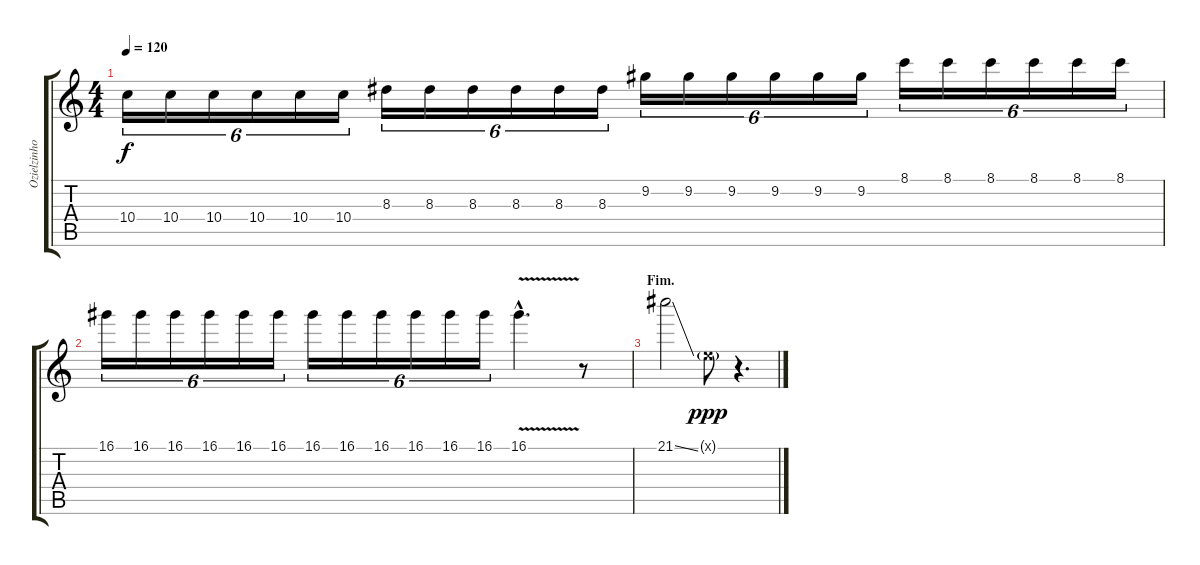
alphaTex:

\track ("Ozielzinho" "Ozielzinho") {instrument overdrivenguitar}
\staff {score tabs}
\tuning (E4 B3 G3 D3 A2 E2) {hide}
\ts (4 4)
\tempo 120
\clef g2
\ks c
10.4.16{tu (6 4) dy f} 10.4.16{tu (6 4)} 10.4.16{tu (6 4)} 10.4.16{tu (6 4)} 10.4.16{tu (6 4)} 10.4.16{tu (6 4)} 8.3.16{tu (6 4)} 8.3.16{tu (6 4)} 8.3.16{tu (6 4)} 8.3.16{tu (6 4)} 8.3.16{tu (6 4)} 8.3.16{tu (6 4)} 9.2.16{tu (6 4)} 9.2.16{tu (6 4)} 9.2.16{tu (6 4)} 9.2.16{tu (6 4)} 9.2.16{tu (6 4)} 9.2.16{tu (6 4)} 8.1.16{tu (6 4)} 8.1.16{tu (6 4)} 8.1.16{tu (6 4)} 8.1.16{tu (6 4)} 8.1.16{tu (6 4)} 8.1.16{tu (6 4)} |
16.1.16{tu (6 4)} 16.1.16{tu (6 4)} 16.1.16{tu (6 4)} 16.1.16{tu (6 4)} 16.1.16{tu (6 4)} 16.1.16{tu (6 4)} 16.1.16{tu (6 4)} 16.1.16{tu (6 4)} 16.1.16{tu (6 4)} 16.1.16{tu (6 4)} 16.1.16{tu (6 4)} 16.1.16{tu (6 4)} 16.1{v hac}.4{d} r.8 |
\section ("" "Fim.")
21.1{ss}.2 0.1{g x}.8{dy ppp} r.4{d}
